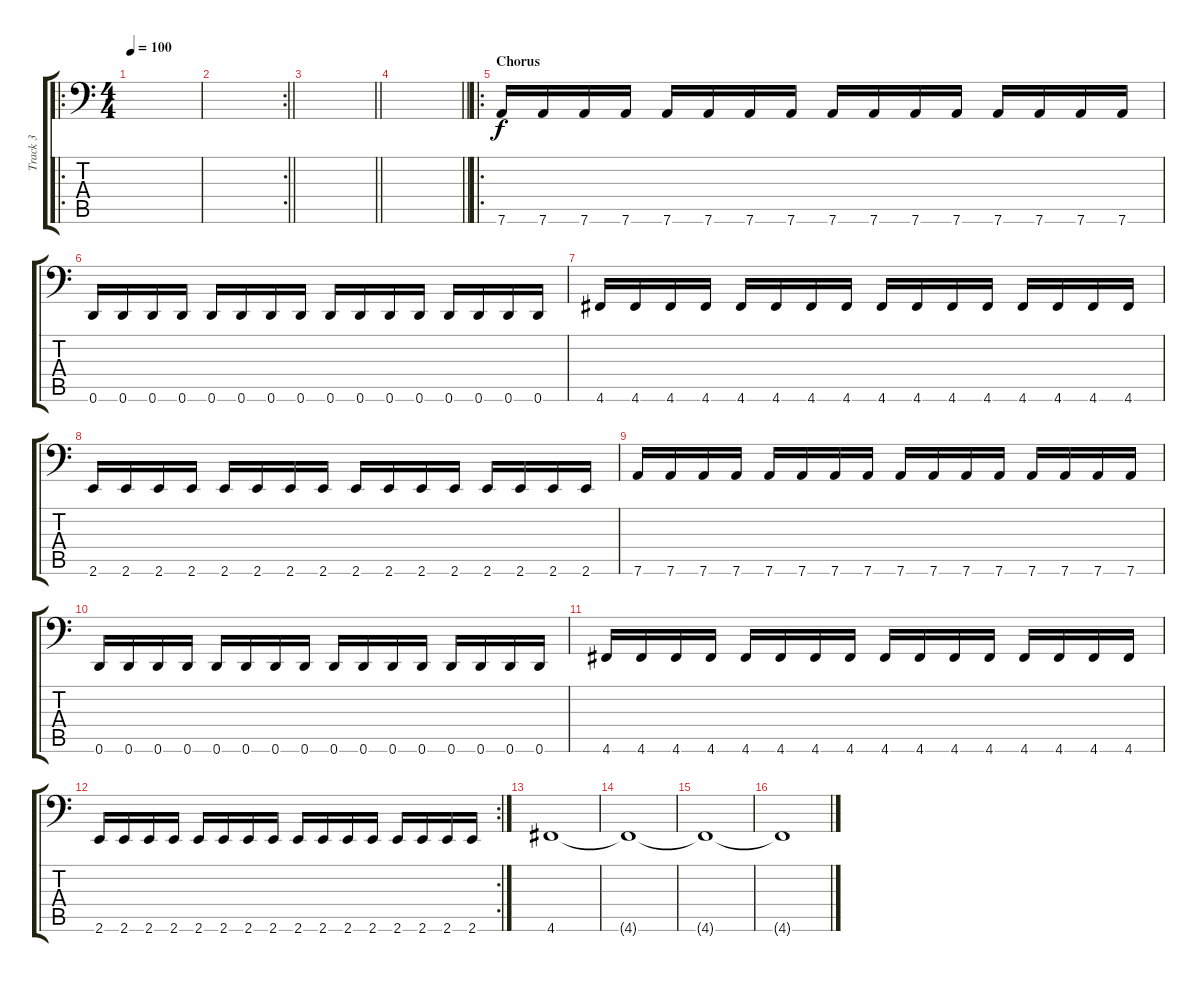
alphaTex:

\track ("Track 3" "Track 3") {instrument electricbasspick}
\staff {score tabs}
\tuning (E3 B2 G2 D2 A1 D1) {hide}
\ro
\ts (4 4)
\tempo 100
\clef f4
\ks c
|
\rc 2
\barLineRight lightlight
|
\barLineRight lightlight
|
\barLineRight lightlight
|
\ro
\section ("" "Chorus")
7.6.16{volume 13} 7.6.16 7.6.16 7.6.16 7.6.16 7.6.16 7.6.16 7.6.16 7.6.16 7.6.16 7.6.16 7.6.16 7.6.16 7.6.16 7.6.16 7.6.16 |
0.6.16 0.6.16 0.6.16 0.6.16 0.6.16 0.6.16 0.6.16 0.6.16 0.6.16 0.6.16 0.6.16 0.6.16 0.6.16 0.6.16 0.6.16 0.6.16 |
4.6.16 4.6.16 4.6.16 4.6.16 4.6.16 4.6.16 4.6.16 4.6.16 4.6.16 4.6.16 4.6.16 4.6.16 4.6.16 4.6.16 4.6.16 4.6.16 |
2.6.16 2.6.16 2.6.16 2.6.16 2.6.16 2.6.16 2.6.16 2.6.16 2.6.16 2.6.16 2.6.16 2.6.16 2.6.16 2.6.16 2.6.16 2.6.16 |
7.6.16 7.6.16 7.6.16 7.6.16 7.6.16 7.6.16 7.6.16 7.6.16 7.6.16 7.6.16 7.6.16 7.6.16 7.6.16 7.6.16 7.6.16 7.6.16 |
0.6.16 0.6.16 0.6.16 0.6.16 0.6.16 0.6.16 0.6.16 0.6.16 0.6.16 0.6.16 0.6.16 0.6.16 0.6.16 0.6.16 0.6.16 0.6.16 |
4.6.16 4.6.16 4.6.16 4.6.16 4.6.16 4.6.16 4.6.16 4.6.16 4.6.16 4.6.16 4.6.16 4.6.16 4.6.16 4.6.16 4.6.16 4.6.16 |
\rc 2
2.6.16 2.6.16 2.6.16 2.6.16 2.6.16 2.6.16 2.6.16 2.6.16 2.6.16 2.6.16 2.6.16 2.6.16 2.6.16 2.6.16 2.6.16 2.6.16 |
4.6.1 |
4.6{t}.1 |
4.6{t}.1 |
4.6{t}.1
